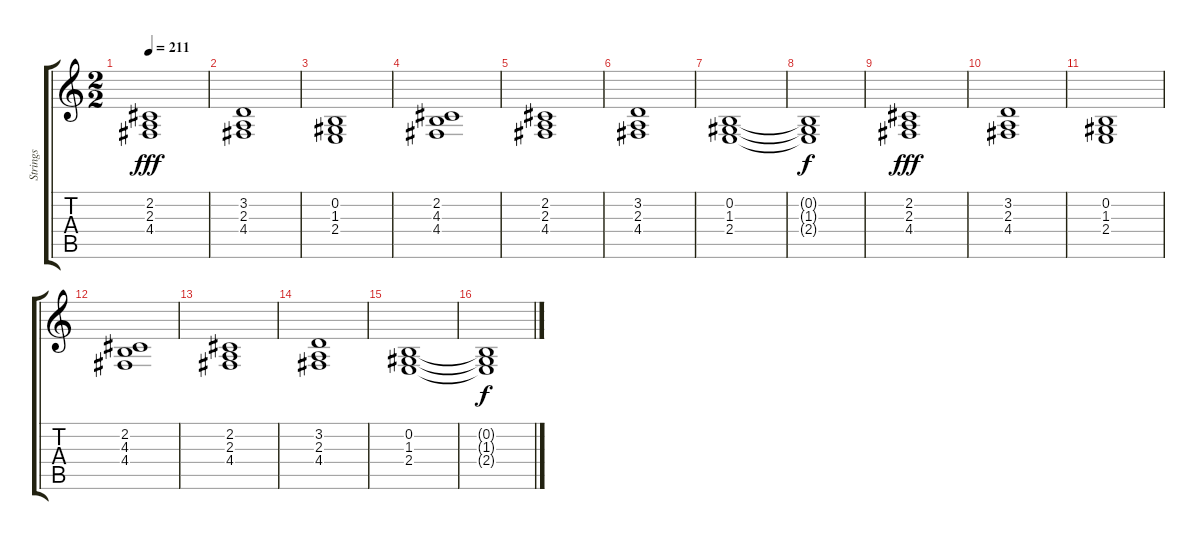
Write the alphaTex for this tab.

\track ("Strings" "Strings") {instrument stringensemble1}
\staff {score tabs}
\tuning (E4 B3 G3 D3 A2 E2) {hide}
\ts (2 2)
\tempo 211
\clef g2
\ks c
(2.2 2.3 4.4).1{dy fff} |
(3.2 2.3 4.4).1 |
(0.2 1.3 2.4).1 |
(2.2 4.3 4.4).1 |
(2.2 2.3 4.4).1 |
(3.2 2.3 4.4).1 |
(0.2 1.3 2.4).1 |
(0.2{t} 1.3{t} 2.4{t}).1{dy f} |
(2.2 2.3 4.4).1{dy fff} |
(3.2 2.3 4.4).1 |
(0.2 1.3 2.4).1 |
(2.2 4.3 4.4).1 |
(2.2 2.3 4.4).1 |
(3.2 2.3 4.4).1 |
(0.2 1.3 2.4).1 |
(0.2{t} 1.3{t} 2.4{t}).1{dy f}
